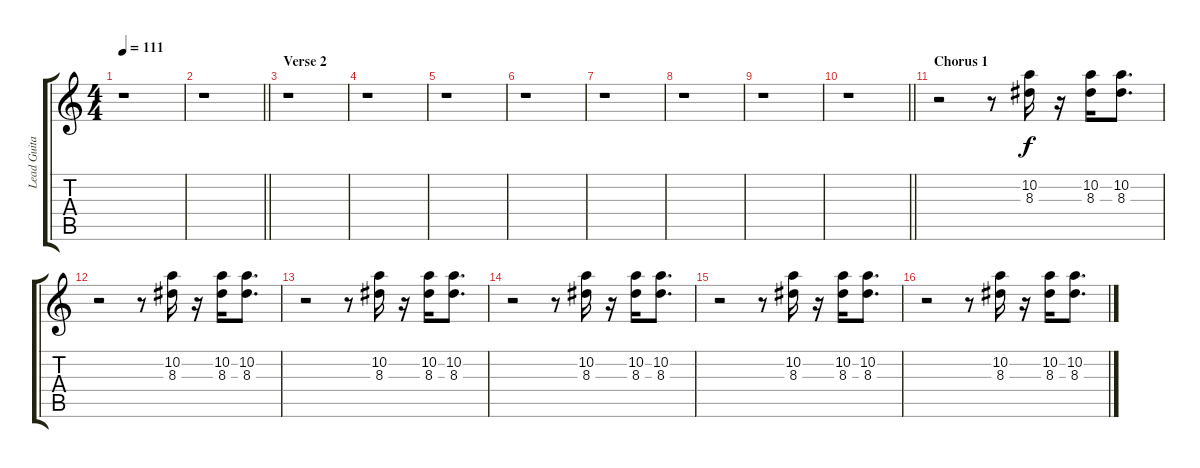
\track ("Lead Guitar" "Lead Guita") {instrument overdrivenguitar}
\staff {score tabs}
\tuning (E4 B3 G3 D3 A2 E2) {hide}
\ts (4 4)
\tempo 111
\clef g2
\ks c
r.1{dy f} |
\barLineRight lightlight
r.1 |
\section ("" "Verse 2")
r.1 |
r.1 |
r.1 |
r.1 |
r.1 |
r.1 |
r.1 |
\barLineRight lightlight
r.1 |
\section ("" "Chorus 1")
r.2 r.8 (10.2 8.3).16 r.16 (10.2 8.3).16 (10.2 8.3).8{d} |
r.2 r.8 (10.2 8.3).16 r.16 (10.2 8.3).16 (10.2 8.3).8{d} |
r.2 r.8 (10.2 8.3).16 r.16 (10.2 8.3).16 (10.2 8.3).8{d} |
r.2 r.8 (10.2 8.3).16 r.16 (10.2 8.3).16 (10.2 8.3).8{d} |
r.2 r.8 (10.2 8.3).16 r.16 (10.2 8.3).16 (10.2 8.3).8{d} |
r.2 r.8 (10.2 8.3).16 r.16 (10.2 8.3).16 (10.2 8.3).8{d}
